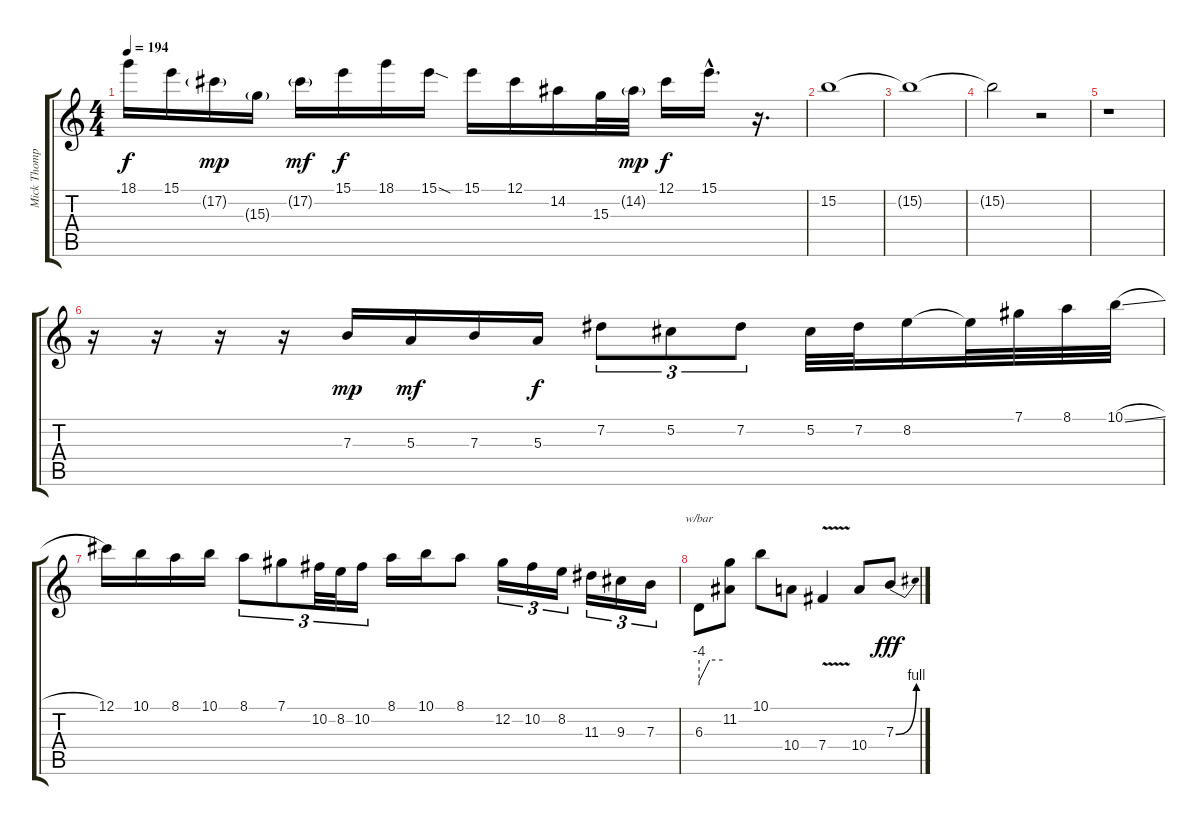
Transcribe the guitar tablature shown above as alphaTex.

\track ("Mick Thompson" "Mick Thomp") {instrument overdrivenguitar}
\staff {score tabs}
\tuning (Db4 Ab3 E3 B2 Gb2 B1) {hide}
\ts (4 4)
\tempo 194
\clef g2
\ks c
18.1.16{dy f} 15.1.16 17.2{g}.16{dy mp} 15.3{g}.16 17.2{g}.16{dy mf} 15.1.16{dy f} 18.1.16 15.1{sod}.16 15.1.16 12.1.16 14.2.16 15.3.32 14.2{g}.32{dy mp} 12.1.16{dy f} 15.1{hac}.16{d} r.16{d} |
15.2.1 |
15.2{t}.1 |
15.2{t}.2 r.2 |
r.1 |
r.16 r.16 r.16 r.16 7.3.16{dy mp} 5.3.16{dy mf} 7.3.16 5.3.16{dy f} 7.2.8{tu (3 2)} 5.2.8{tu (3 2)} 7.2.8{tu (3 2)} 5.2.32 7.2.32 8.2.16 8.2{t}.32 7.1.32 8.1.32 10.1{sl}.32 |
12.1.16 10.1.16 8.1.16 10.1.16 8.1.8{tu (3 2)} 7.1.8{tu (3 2)} 10.2.32{tu (3 2)} 8.2.32{tu (3 2)} 10.2.16{tu (3 2)} 8.1.16 10.1.16 8.1.8 12.2.16{tu (3 2)} 10.2.16{tu (3 2)} 8.2.16{tu (3 2)} 11.3.16{tu (3 2)} 9.3.16{tu (3 2)} 7.3.16{tu (3 2)} |
6.3.8{tbe (custom default 0 -16 27 0 60 0) volume 7} (11.2 6.3{t}).8 10.1.8 10.4.8 7.4{v}.4 10.4.8 7.3{be (bend 0 0 60 4)}.8{dy fff}
